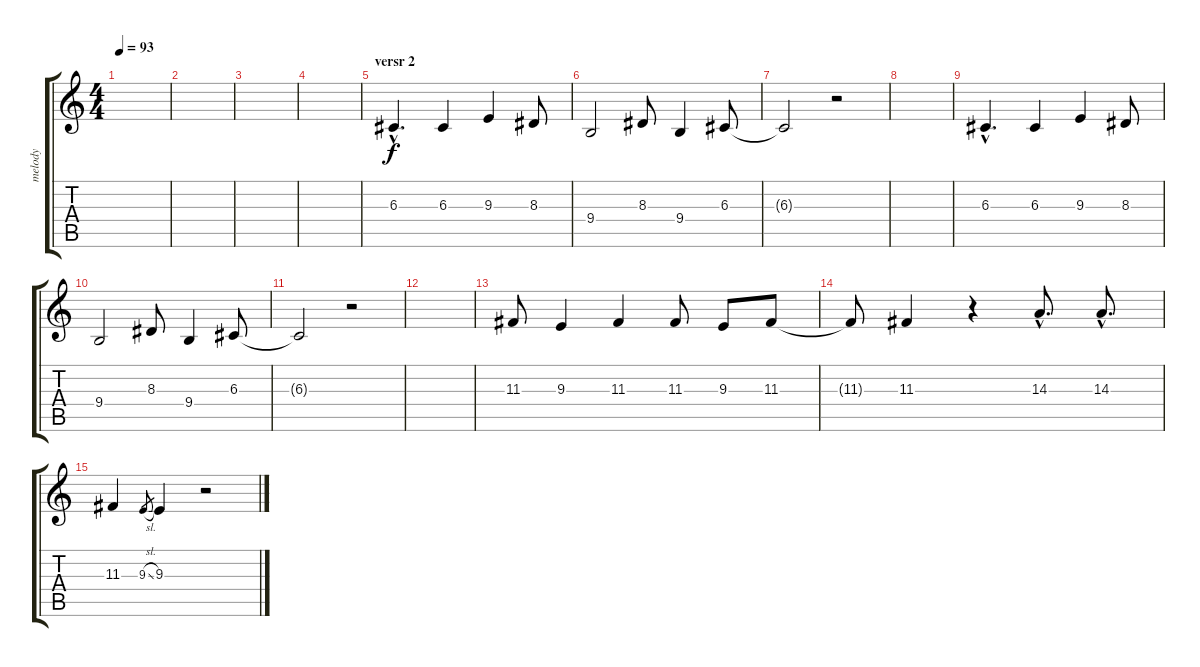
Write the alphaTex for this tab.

\track ("melody" "melody") {instrument lead2sawtooth}
\staff {score tabs}
\tuning (E4 B3 G3 D3 A2 E2) {hide}
\ts (4 4)
\tempo 93
\clef g2
\ks c
|
|
|
|
\section ("" "versr 2")
6.3{hac}.4{d} 6.3.4 9.3.4 8.3.8 |
9.4.2 8.3.8 9.4.4 6.3.8 |
6.3{t}.2 r.2 |
|
6.3{hac}.4{d} 6.3.4 9.3.4 8.3.8 |
9.4.2 8.3.8 9.4.4 6.3.8 |
6.3{t}.2 r.2 |
|
11.3.8 9.3.4 11.3.4 11.3.8 9.3.8 11.3.8 |
11.3{t}.8 11.3.4 r.4 14.3{hac}.8{d} 14.3{hac}.8{d} |
11.3.4 9.3{sl}.8{gr} 9.3.4 r.2
